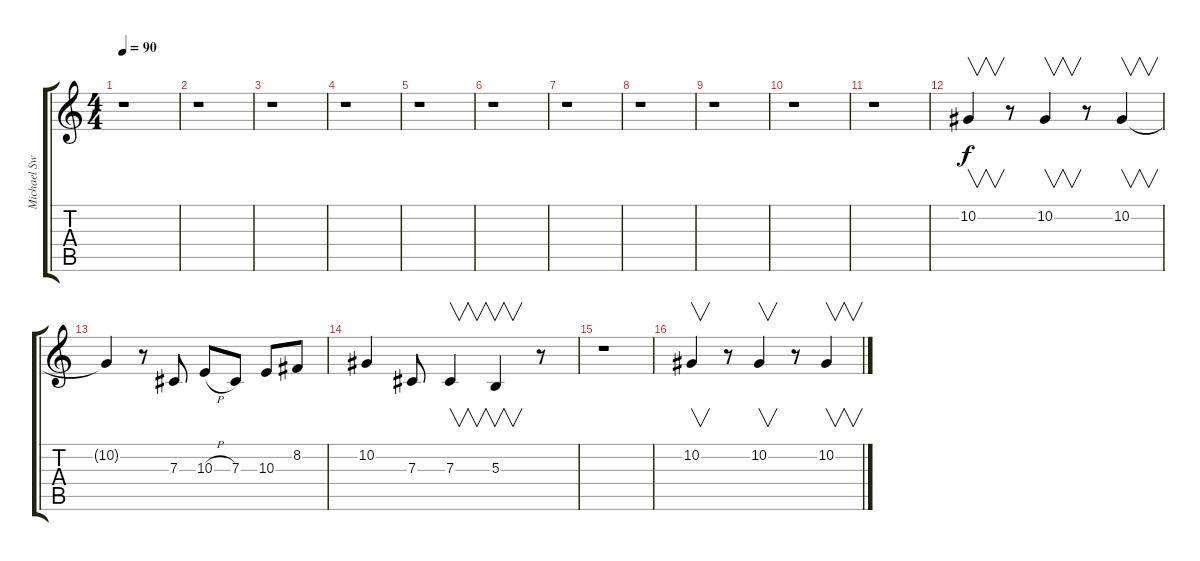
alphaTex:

\track ("Michael Sweet Vocal" "Michael Sw") {instrument voiceoohs}
\staff {score tabs}
\tuning (Eb4 Bb3 Gb3 Db3 Ab2 Db2) {hide}
\ts (4 4)
\tempo 90
\clef g2
\ks c
r.1{dy f instrument voiceoohs} |
r.1 |
r.1 |
r.1 |
r.1 |
r.1 |
r.1 |
r.1 |
r.1 |
r.1 |
r.1 |
10.2.4{v} r.8 10.2.4{v} r.8 10.2.4{v} |
10.2{t}.4 r.8 7.3.8 10.3{h}.8 7.3.8 10.3.8 8.2.8 |
10.2.4 7.3.8 7.3.4{v} 5.3.4{v} r.8 |
r.1 |
10.2.4{v} r.8 10.2.4{v} r.8 10.2.4{v}
